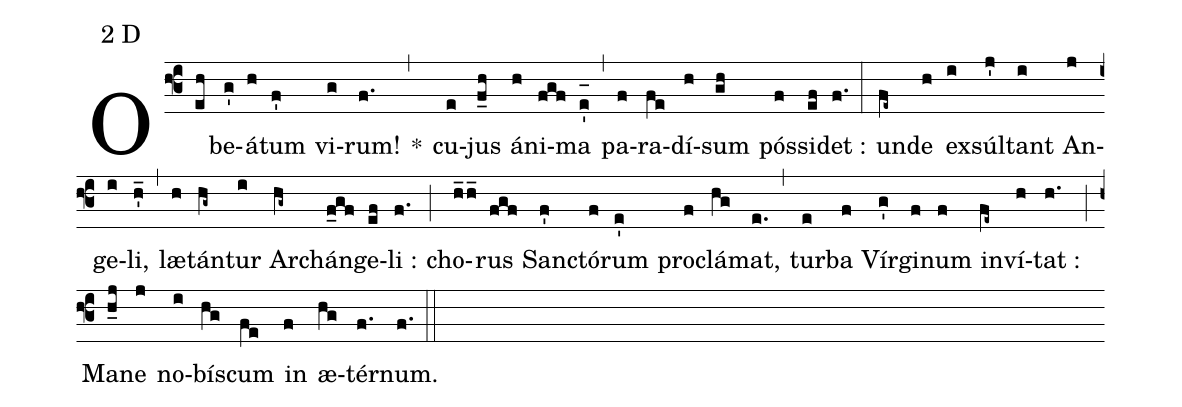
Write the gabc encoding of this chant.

mode:2 D;
%%
(f3) O(eh) be(g')á(h)tum(f') vi(g)rum!(f.) *(,) cu(e)jus(f_h) á(h)ni(fgf)ma(e'_[oh:h]) (,) pa(f)ra(fe)dí(h)sum(gh) pós(f)si(ef)det :(f.) (:) un(fe~)de(h) ex(i)súl(j')tant(i) An(j)ge(i)li,(h'_) (,) læ(h)tán(hg~)tur(i) Ar(hg~)chán(f_gf)ge(ef)li :(f.) (;) cho(h_2h_)rus(fgf) San(f')ctó(f)rum(e') pro(f)clá(hg)mat,(e.) (,) tur(e)ba(f) Vír(g')gi(f)num(f) in(fe~)ví(h)tat :(h.) (;) Ma(h_j)ne(j) no(i)bís(hg)cum(fe) in(f) æ(hg)tér(f.)num.(f.) (::)
